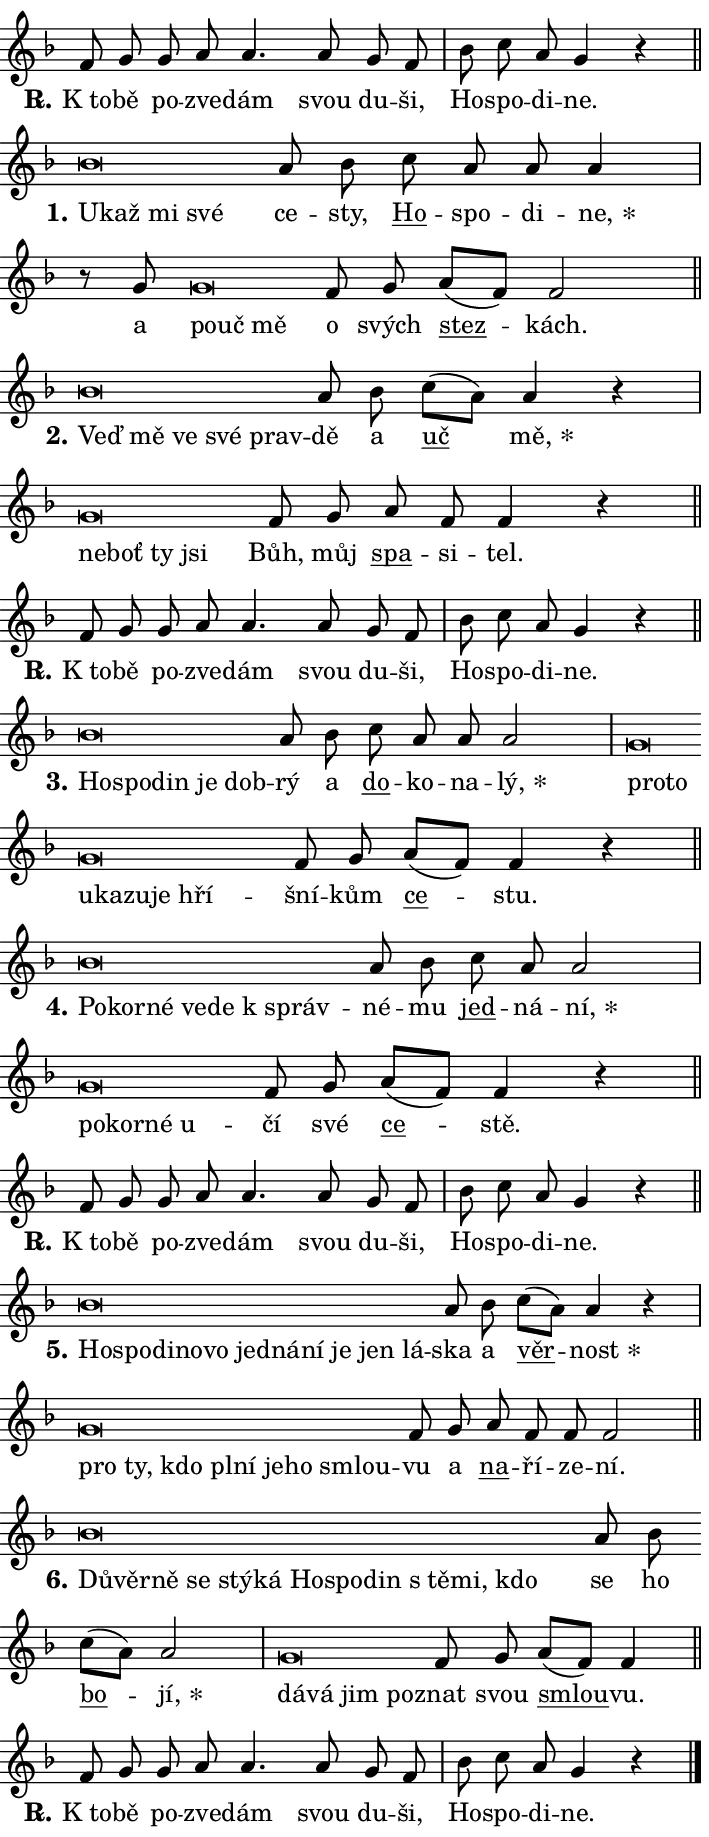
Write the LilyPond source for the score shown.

\version "2.24.0"
\header { tagline = "" }
\paper {
  indent = 0\cm
  top-margin = 0\cm
  right-margin = 0.13\cm % to fit lyric hyphens
  bottom-margin = 0\cm
  left-margin = 0\cm
  paper-width = 12\cm
  page-breaking = #ly:one-page-breaking
  system-system-spacing.basic-distance = #11
  score-system-spacing.basic-distance = #11
  ragged-last = ##f
}


%% Author: Thomas Morley
%% https://lists.gnu.org/archive/html/lilypond-user/2020-05/msg00002.html
#(define (line-position grob)
"Returns position of @var[grob} in current system:
   @code{'start}, if at first time-step
   @code{'end}, if at last time-step
   @code{'middle} otherwise
"
  (let* ((col (ly:item-get-column grob))
         (ln (ly:grob-object col 'left-neighbor))
         (rn (ly:grob-object col 'right-neighbor))
         (col-to-check-left (if (ly:grob? ln) ln col))
         (col-to-check-right (if (ly:grob? rn) rn col))
         (break-dir-left
           (and
             (ly:grob-property col-to-check-left 'non-musical #f)
             (ly:item-break-dir col-to-check-left)))
         (break-dir-right
           (and
             (ly:grob-property col-to-check-right 'non-musical #f)
             (ly:item-break-dir col-to-check-right))))
        (cond ((eqv? 1 break-dir-left) 'start)
              ((eqv? -1 break-dir-right) 'end)
              (else 'middle))))

#(define (tranparent-at-line-position vctor)
  (lambda (grob)
  "Relying on @code{line-position} select the relevant enry from @var{vctor}.
Used to determine transparency,"
    (case (line-position grob)
      ((end) (not (vector-ref vctor 0)))
      ((middle) (not (vector-ref vctor 1)))
      ((start) (not (vector-ref vctor 2))))))

noteHeadBreakVisibility =
#(define-music-function (break-visibility)(vector?)
"Makes @code{NoteHead}s transparent relying on @var{break-visibility}"
#{
  \override NoteHead.transparent =
    #(tranparent-at-line-position break-visibility)
#})

#(define delete-ledgers-for-transparent-note-heads
  (lambda (grob)
    "Reads whether a @code{NoteHead} is transparent.
If so this @code{NoteHead} is removed from @code{'note-heads} from
@var{grob}, which is supposed to be @code{LedgerLineSpanner}.
As a result ledgers are not printed for this @code{NoteHead}"
    (let* ((nhds-array (ly:grob-object grob 'note-heads))
           (nhds-list
             (if (ly:grob-array? nhds-array)
                 (ly:grob-array->list nhds-array)
                 '()))
           ;; Relies on the transparent-property being done before
           ;; Staff.LedgerLineSpanner.after-line-breaking is executed.
           ;; This is fragile ...
           (to-keep
             (remove
               (lambda (nhd)
                 (ly:grob-property nhd 'transparent #f))
               nhds-list)))
      ;; TODO find a better method to iterate over grob-arrays, similiar
      ;; to filter/remove etc for lists
      ;; For now rebuilt from scratch
      (set! (ly:grob-object grob 'note-heads)  '())
      (for-each
        (lambda (nhd)
          (ly:pointer-group-interface::add-grob grob 'note-heads nhd))
        to-keep))))

squashNotes = {
  \override NoteHead.X-extent = #'(-0.2 . 0.2)
  \override NoteHead.Y-extent = #'(-0.75 . 0)
  \override NoteHead.stencil =
    #(lambda (grob)
       (let ((pos (ly:grob-property grob 'staff-position)))
         (begin
           (if (< pos -7) (display "ERROR: Lower brevis then expected\n") (display ""))
           (if (<= pos -6) ly:text-interface::print ly:note-head::print))))
}
unSquashNotes = {
  \revert NoteHead.X-extent
  \revert NoteHead.Y-extent
  \revert NoteHead.stencil
}

hideNotes = \noteHeadBreakVisibility #begin-of-line-visible
unHideNotes = \noteHeadBreakVisibility #all-visible

% work-around for resetting accidentals
% https://lilypond.org/doc/v2.23/Documentation/notation/displaying-rhythms#unmetered-music
cadenzaMeasure = {
  \cadenzaOff
  \partial 1024 s1024
  \cadenzaOn
}

#(define-markup-command (accent layout props text) (markup?)
  "Underline accented syllable"
  (interpret-markup layout props
    #{\markup \override #'(offset . 4.3) \underline { #text }#}))

responsum = \markup \concat {
  "R" \hspace #-1.05 \path #0.1 #'((moveto 0 0.07) (lineto 0.9 0.8)) \hspace #0.05 "."
}

spaceSize = #0.6828661417322834 % exact space size for TeX Gyre Schola

\layout {
  \context {
    \Staff
    \remove "Time_signature_engraver"
    \override LedgerLineSpanner.after-line-breaking = #delete-ledgers-for-transparent-note-heads
  }
  \context {
    \Lyrics {
      \override LyricSpace.minimum-distance = \spaceSize
      \override LyricText.font-name = #"TeX Gyre Schola"
      \override LyricText.font-size = 1
      \override StanzaNumber.font-name = #"TeX Gyre Schola Bold"
      \override StanzaNumber.font-size = 1
    }
  }
  \context {
    \Score 
    \override NoteHead.text =
      #(lambda (grob) 
        (let ((pos (ly:grob-property grob 'staff-position)))
          #{\markup {
            \combine
              \halign #-0.55 \raise #(if (= pos -6) 0 0.5) \override #'(thickness . 2) \draw-line #'(3.2 . 0)
              \musicglyph "noteheads.sM1"
          }#}))
  }
}

% magnetic-lyrics.ily
%
%   written by
%     Jean Abou Samra <jean@abou-samra.fr>
%     Werner Lemberg <wl@gnu.org>
%
%   adapted by
%     Jiri Hon <jiri.hon@gmail.com>
%
% Version 2022-Apr-15

% https://www.mail-archive.com/lilypond-user@gnu.org/msg149350.html

#(define (Left_hyphen_pointer_engraver context)
   "Collect syllable-hyphen-syllable occurrences in lyrics and store
them in properties.  This engraver only looks to the left.  For
example, if the lyrics input is @code{foo -- bar}, it does the
following.

@itemize @bullet
@item
Set the @code{text} property of the @code{LyricHyphen} grob between
@q{foo} and @q{bar} to @code{foo}.

@item
Set the @code{left-hyphen} property of the @code{LyricText} grob with
text @q{foo} to the @code{LyricHyphen} grob between @q{foo} and
@q{bar}.
@end itemize

Use this auxiliary engraver in combination with the
@code{lyric-@/text::@/apply-@/magnetic-@/offset!} hook."
   (let ((hyphen #f)
         (text #f))
     (make-engraver
      (acknowledgers
       ((lyric-syllable-interface engraver grob source-engraver)
        (set! text grob)))
      (end-acknowledgers
       ((lyric-hyphen-interface engraver grob source-engraver)
        ;(when (not (grob::has-interface grob 'lyric-space-interface))
          (set! hyphen grob)));)
      ((stop-translation-timestep engraver)
       (when (and text hyphen)
         (ly:grob-set-object! text 'left-hyphen hyphen))
       (set! text #f)
       (set! hyphen #f)))))

#(define (lyric-text::apply-magnetic-offset! grob)
   "If the space between two syllables is less than the value in
property @code{LyricText@/.details@/.squash-threshold}, move the right
syllable to the left so that it gets concatenated with the left
syllable.

Use this function as a hook for
@code{LyricText@/.after-@/line-@/breaking} if the
@code{Left_@/hyphen_@/pointer_@/engraver} is active."
   (let ((hyphen (ly:grob-object grob 'left-hyphen #f)))
     (when hyphen
       (let ((left-text (ly:spanner-bound hyphen LEFT)))
         (when (grob::has-interface left-text 'lyric-syllable-interface)
           (let* ((common (ly:grob-common-refpoint grob left-text X))
                  (this-x-ext (ly:grob-extent grob common X))
                  (left-x-ext
                   (begin
                     ;; Trigger magnetism for left-text.
                     (ly:grob-property left-text 'after-line-breaking)
                     (ly:grob-extent left-text common X)))
                  ;; `delta` is the gap width between two syllables.
                  (delta (- (interval-start this-x-ext)
                            (interval-end left-x-ext)))
                  (details (ly:grob-property grob 'details))
                  (threshold (assoc-get 'squash-threshold details 0.2)))
             (when (< delta threshold)
               (let* (;; We have to manipulate the input text so that
                      ;; ligatures crossing syllable boundaries are not
                      ;; disabled.  For languages based on the Latin
                      ;; script this is essentially a beautification.
                      ;; However, for non-Western scripts it can be a
                      ;; necessity.
                      (lt (ly:grob-property left-text 'text))
                      (rt (ly:grob-property grob 'text))
                      (is-space (grob::has-interface hyphen 'lyric-space-interface))
                      (space (if is-space " " ""))
                      (extra-delta (if is-space spaceSize 0))
                      ;; Append new syllable.
                      (ltrt-space (if (and (string? lt) (string? rt))
                                (string-append lt space rt)
                                (make-concat-markup (list lt space rt))))
                      ;; Right-align `ltrt` to the right side.
                      (ltrt-space-markup (grob-interpret-markup
                               grob
                               (make-translate-markup
                                (cons (interval-length this-x-ext) 0)
                                (make-right-align-markup ltrt-space)))))
                 (begin
                   ;; Don't print `left-text`.
                   (ly:grob-set-property! left-text 'stencil #f)
                   ;; Set text and stencil (which holds all collected
                   ;; syllables so far) and shift it to the left.
                   (ly:grob-set-property! grob 'text ltrt-space)
                   (ly:grob-set-property! grob 'stencil ltrt-space-markup)
                   (ly:grob-translate-axis! grob (- (- delta extra-delta)) X))))))))))


#(define (lyric-hyphen::displace-bounds-first grob)
   ;; Make very sure this callback isn't triggered too early.
   (let ((left (ly:spanner-bound grob LEFT))
         (right (ly:spanner-bound grob RIGHT)))
     (ly:grob-property left 'after-line-breaking)
     (ly:grob-property right 'after-line-breaking)
     (ly:lyric-hyphen::print grob)))

squashThreshold = #0.4

\layout {
  \context {
    \Lyrics
    \consists #Left_hyphen_pointer_engraver
    \override LyricText.after-line-breaking =
      #lyric-text::apply-magnetic-offset!
    \override LyricHyphen.stencil = #lyric-hyphen::displace-bounds-first
    \override LyricText.details.squash-threshold = \squashThreshold
    \override LyricHyphen.minimum-distance = 0
    \override LyricHyphen.minimum-length = \squashThreshold
  }
}

squashText = \override LyricText.details.squash-threshold = 9999
unSquashText = \override LyricText.details.squash-threshold = \squashThreshold

leftText = \override LyricText.self-alignment-X = #LEFT
unLeftText = \revert LyricText.self-alignment-X

starOffset = #(lambda (grob) 
                (let ((x_offset (ly:self-alignment-interface::aligned-on-x-parent grob)))
                  (if (= x_offset 0) 0 (+ x_offset 1.2))))

star = #(define-music-function (syllable)(string?)
"Append star separator at the end of a syllable"
#{
  \once \override LyricText.X-offset = #starOffset
  \lyricmode { \markup {
    #syllable
    \override #'((font-name . "TeX Gyre Schola Bold")) \hspace #0.2 \lower #0.65 \larger "*"
  } }
#})

starAccent = #(define-music-function (syllable)(string?)
"Append star separator at the end of a syllable and make accent"
#{
  \once \override LyricText.X-offset = #starOffset
  \lyricmode { \markup {
    \accent #syllable
    \override #'((font-name . "TeX Gyre Schola Bold")) \hspace #0.2 \lower #0.65 \larger "*"
  } }
#})

breath = #(define-music-function (syllable)(string?)
"Append breathing indicator at the end of a syllable"
#{
  \lyricmode { \markup { #syllable "+" } }
#})

optionalBreath = #(define-music-function (syllable)(string?)
"Append optional breathing indicator at the end of a syllable"
#{
  \lyricmode { \markup { #syllable "(+)" } }
#})


\score {
    <<
        \new Voice = "melody" { \cadenzaOn \key f \major \relative { f'8 g g a a4. a8 g f \cadenzaMeasure \bar "|" bes c a g4 r \cadenzaMeasure \bar "||" \break } }
        \new Lyrics \lyricsto "melody" { \lyricmode { \set stanza = \responsum
"K to" -- bě po -- zve -- dám svou du -- ši, Ho -- spo -- di -- ne. } }
    >>
    \layout {}
}

\score {
    <<
        \new Voice = "melody" { \cadenzaOn \key f \major \relative { \squashNotes bes'\breve*1/16 \hideNotes \breve*1/16 \bar "" \breve*1/16 \breve*1/16 \bar "" \unHideNotes \unSquashNotes a8 bes \bar "" c a a a4 \cadenzaMeasure \bar "|" r8 g \squashNotes g\breve*1/16 \hideNotes \breve*1/16 \breve*1/16 \bar "" \unHideNotes \unSquashNotes f8 g \bar "" a[( f)] f2 \cadenzaMeasure \bar "||" \break } }
        \new Lyrics \lyricsto "melody" { \lyricmode { \set stanza = "1."
\leftText U -- \squashText kaž mi své \unLeftText \unSquashText ce -- sty, \markup \accent Ho -- spo -- di -- \star ne, a \leftText po -- \squashText uč mě \unLeftText \unSquashText o svých \markup \accent stez -- kách. } }
    >>
    \layout {}
}

\score {
    <<
        \new Voice = "melody" { \cadenzaOn \key f \major \relative { \squashNotes bes'\breve*1/16 \hideNotes \breve*1/16 \bar "" \breve*1/16 \bar "" \breve*1/16 \breve*1/16 \bar "" \unHideNotes \unSquashNotes a8 bes \bar "" c[( a)] a4 r \cadenzaMeasure \bar "|" \squashNotes g\breve*1/16 \hideNotes \breve*1/16 \bar "" \breve*1/16 \breve*1/16 \bar "" \unHideNotes \unSquashNotes f8 g \bar "" a f f4 r \cadenzaMeasure \bar "||" \break } }
        \new Lyrics \lyricsto "melody" { \lyricmode { \set stanza = "2."
\leftText Veď \squashText mě ve své prav -- \unLeftText \unSquashText dě a \markup \accent uč \star mě, \leftText ne -- \squashText boť ty jsi \unLeftText \unSquashText Bůh, můj \markup \accent spa -- si -- tel. } }
    >>
    \layout {}
}

\score {
    <<
        \new Voice = "melody" { \cadenzaOn \key f \major \relative { f'8 g g a a4. a8 g f \cadenzaMeasure \bar "|" bes c a g4 r \cadenzaMeasure \bar "||" \break } }
        \new Lyrics \lyricsto "melody" { \lyricmode { \set stanza = \responsum
"K to" -- bě po -- zve -- dám svou du -- ši, Ho -- spo -- di -- ne. } }
    >>
    \layout {}
}

\score {
    <<
        \new Voice = "melody" { \cadenzaOn \key f \major \relative { \squashNotes bes'\breve*1/16 \hideNotes \breve*1/16 \bar "" \breve*1/16 \bar "" \breve*1/16 \breve*1/16 \bar "" \unHideNotes \unSquashNotes a8 bes \bar "" c a a a2 \cadenzaMeasure \bar "|" \squashNotes g\breve*1/16 \hideNotes \breve*1/16 \bar "" \breve*1/16 \bar "" \breve*1/16 \bar "" \breve*1/16 \bar "" \breve*1/16 \breve*1/16 \bar "" \unHideNotes \unSquashNotes f8 g \bar "" a[( f)] f4 r \cadenzaMeasure \bar "||" \break } }
        \new Lyrics \lyricsto "melody" { \lyricmode { \set stanza = "3."
\leftText Ho -- \squashText spo -- din je dob -- \unLeftText \unSquashText rý a \markup \accent do -- ko -- na -- \star lý, \leftText pro -- \squashText to u -- ka -- zu -- je hří -- \unLeftText \unSquashText šní -- kům \markup \accent ce -- stu. } }
    >>
    \layout {}
}

\score {
    <<
        \new Voice = "melody" { \cadenzaOn \key f \major \relative { \squashNotes bes'\breve*1/16 \hideNotes \breve*1/16 \bar "" \breve*1/16 \bar "" \breve*1/16 \bar "" \breve*1/16 \breve*1/16 \bar "" \unHideNotes \unSquashNotes a8 bes \bar "" c a a2 \cadenzaMeasure \bar "|" \squashNotes g\breve*1/16 \hideNotes \breve*1/16 \bar "" \breve*1/16 \breve*1/16 \bar "" \unHideNotes \unSquashNotes f8 g \bar "" a[( f)] f4 r \cadenzaMeasure \bar "||" \break } }
        \new Lyrics \lyricsto "melody" { \lyricmode { \set stanza = "4."
\leftText Po -- \squashText kor -- né ve -- de "k správ" -- \unLeftText \unSquashText né -- mu \markup \accent jed -- ná -- \star ní, \leftText po -- \squashText kor -- né u -- \unLeftText \unSquashText čí své \markup \accent ce -- stě. } }
    >>
    \layout {}
}

\score {
    <<
        \new Voice = "melody" { \cadenzaOn \key f \major \relative { f'8 g g a a4. a8 g f \cadenzaMeasure \bar "|" bes c a g4 r \cadenzaMeasure \bar "||" \break } }
        \new Lyrics \lyricsto "melody" { \lyricmode { \set stanza = \responsum
"K to" -- bě po -- zve -- dám svou du -- ši, Ho -- spo -- di -- ne. } }
    >>
    \layout {}
}

\score {
    <<
        \new Voice = "melody" { \cadenzaOn \key f \major \relative { \squashNotes bes'\breve*1/16 \hideNotes \breve*1/16 \bar "" \breve*1/16 \bar "" \breve*1/16 \bar "" \breve*1/16 \bar "" \breve*1/16 \bar "" \breve*1/16 \bar "" \breve*1/16 \bar "" \breve*1/16 \bar "" \breve*1/16 \breve*1/16 \bar "" \unHideNotes \unSquashNotes a8 bes \bar "" c[( a)] a4 r \cadenzaMeasure \bar "|" \squashNotes g\breve*1/16 \hideNotes \breve*1/16 \bar "" \breve*1/16 \bar "" \breve*1/16 \bar "" \breve*1/16 \bar "" \breve*1/16 \bar "" \breve*1/16 \breve*1/16 \bar "" \unHideNotes \unSquashNotes f8 g \bar "" a f f f2 \cadenzaMeasure \bar "||" \break } }
        \new Lyrics \lyricsto "melody" { \lyricmode { \set stanza = "5."
\leftText Ho -- \squashText spo -- di -- no -- vo jed -- ná -- ní je jen lá -- \unLeftText \unSquashText ska a \markup \accent věr -- \star nost \leftText pro \squashText ty, kdo pl -- ní je -- ho smlou -- \unLeftText \unSquashText vu a \markup \accent na -- ří -- ze -- ní. } }
    >>
    \layout {}
}

\score {
    <<
        \new Voice = "melody" { \cadenzaOn \key f \major \relative { \squashNotes bes'\breve*1/16 \hideNotes \breve*1/16 \bar "" \breve*1/16 \bar "" \breve*1/16 \bar "" \breve*1/16 \bar "" \breve*1/16 \bar "" \breve*1/16 \bar "" \breve*1/16 \bar "" \breve*1/16 \bar "" \breve*1/16 \bar "" \breve*1/16 \breve*1/16 \bar "" \unHideNotes \unSquashNotes a8 bes \bar "" c[( a)] a2 \cadenzaMeasure \bar "|" \squashNotes g\breve*1/16 \hideNotes \breve*1/16 \bar "" \breve*1/16 \breve*1/16 \bar "" \unHideNotes \unSquashNotes f8 g \bar "" a[( f)] f4 \cadenzaMeasure \bar "||" \break } }
        \new Lyrics \lyricsto "melody" { \lyricmode { \set stanza = "6."
\leftText Dů -- \squashText věr -- ně se stý -- ká Ho -- spo -- din "s tě" -- mi, kdo \unLeftText \unSquashText se ho \markup \accent bo -- \star jí, \leftText dá -- \squashText vá jim po -- \unLeftText \unSquashText znat svou \markup \accent smlou -- vu. } }
    >>
    \layout {}
}

\score {
    <<
        \new Voice = "melody" { \cadenzaOn \key f \major \relative { f'8 g g a a4. a8 g f \cadenzaMeasure \bar "|" bes c a g4 r \cadenzaMeasure \bar "||" \break } \bar "|." }
        \new Lyrics \lyricsto "melody" { \lyricmode { \set stanza = \responsum
"K to" -- bě po -- zve -- dám svou du -- ši, Ho -- spo -- di -- ne. } }
    >>
    \layout {}
}
